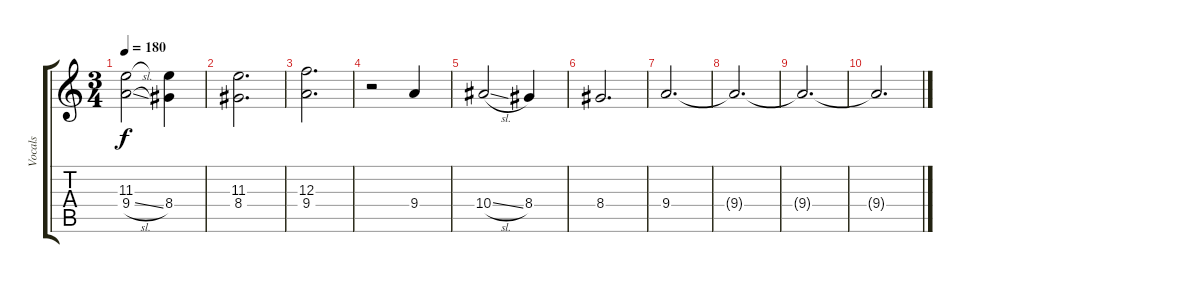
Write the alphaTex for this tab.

\track ("Vocals" "Vocals") {instrument electricguitarjazz}
\staff {score tabs}
\tuning (D4 A3 F3 C3 G2 C2) {hide}
\ts (3 4)
\tempo 180
\clef g2
\ks c
(11.3 9.4{sl}).2{dy f} (11.3{t} 8.4).4 |
(11.3 8.4).2{d} |
(12.3 9.4).2{d} |
r.2 9.4.4 |
10.4{sl}.2 8.4.4 |
8.4.2{d} |
9.4.2{d} |
9.4{t}.2{d} |
9.4{t}.2{d} |
9.4{t}.2{d}
